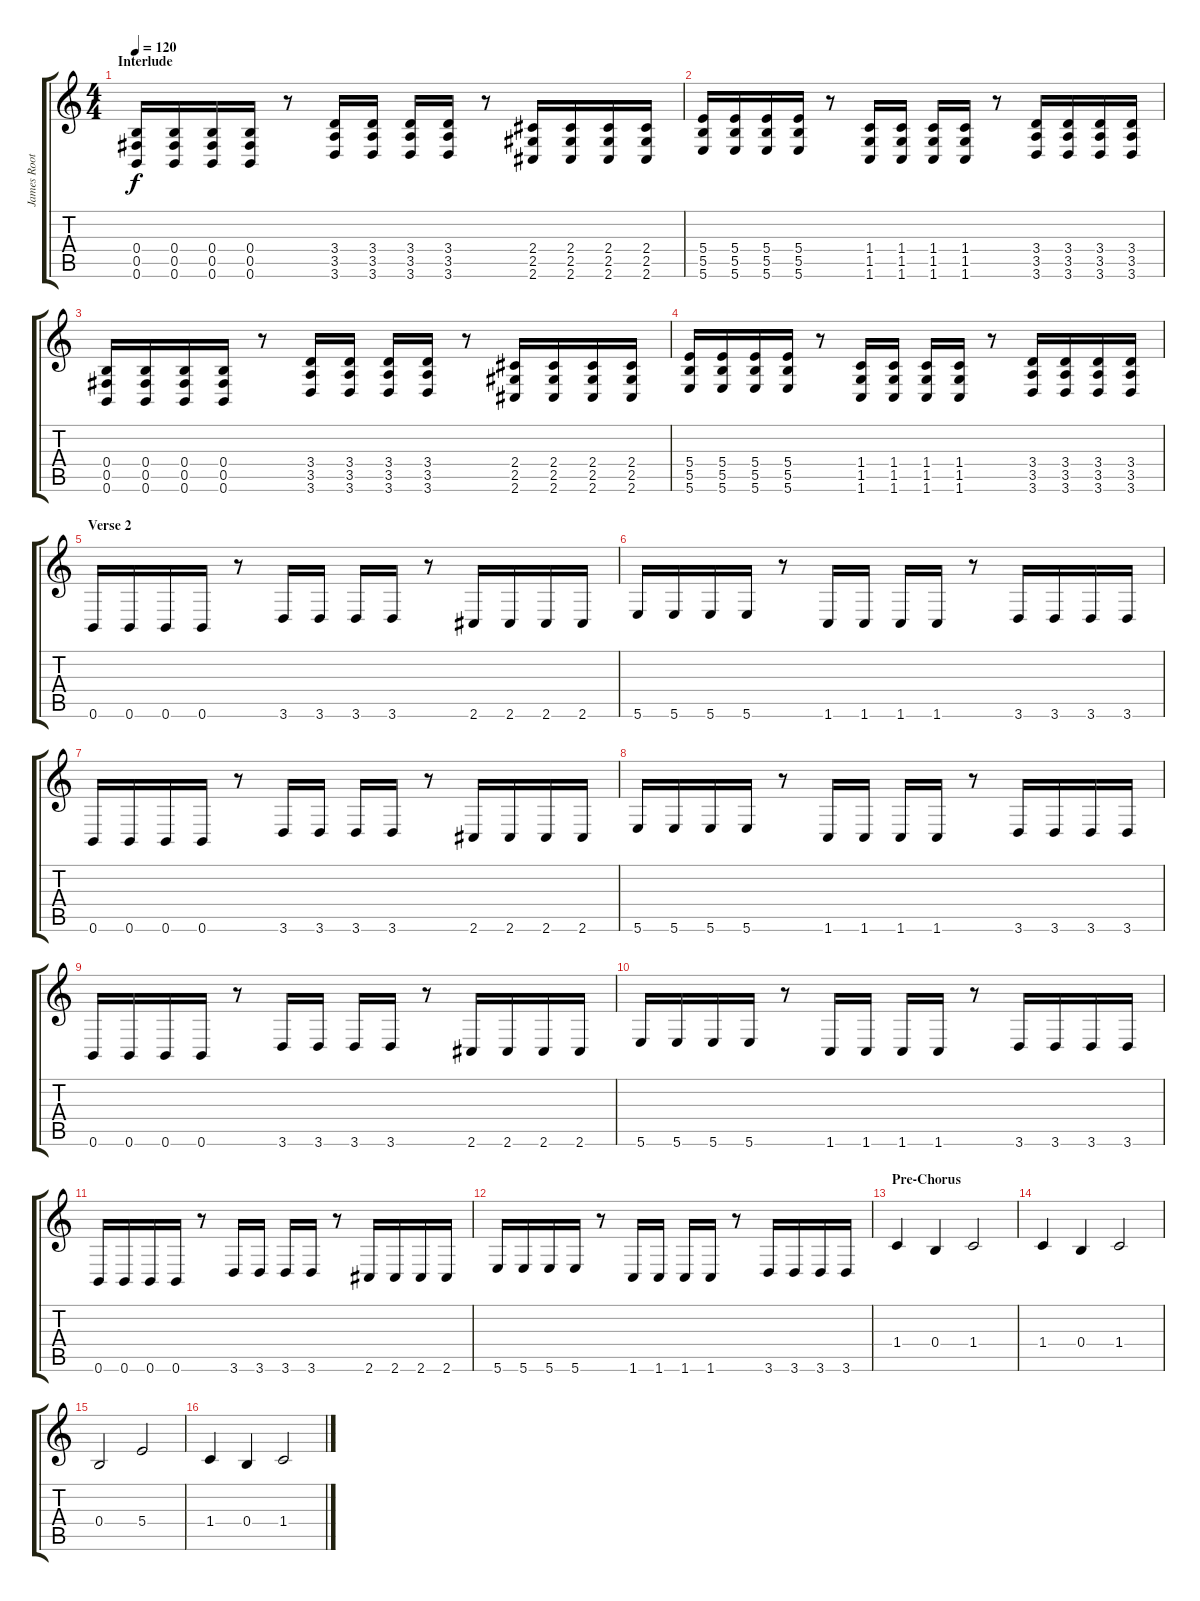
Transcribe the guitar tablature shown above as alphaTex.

\track ("James Root" "James Root") {instrument distortionguitar}
\staff {score tabs}
\tuning (Db4 Ab3 E3 B2 Gb2 B1) {hide}
\ts (4 4)
\section ("" "Interlude")
\tempo 120
\clef g2
\ks c
(0.4 0.5 0.6).16{dy f} (0.4 0.5 0.6).16 (0.4 0.5 0.6).16 (0.4 0.5 0.6).16 r.8 (3.4 3.5 3.6).16 (3.4 3.5 3.6).16 (3.4 3.5 3.6).16 (3.4 3.5 3.6).16 r.8 (2.4 2.5 2.6).16 (2.4 2.5 2.6).16 (2.4 2.5 2.6).16 (2.4 2.5 2.6).16 |
(5.4 5.5 5.6).16 (5.4 5.5 5.6).16 (5.4 5.5 5.6).16 (5.4 5.5 5.6).16 r.8 (1.4 1.5 1.6).16 (1.4 1.5 1.6).16 (1.4 1.5 1.6).16 (1.4 1.5 1.6).16 r.8 (3.4 3.5 3.6).16 (3.4 3.5 3.6).16 (3.4 3.5 3.6).16 (3.4 3.5 3.6).16 |
(0.4 0.5 0.6).16 (0.4 0.5 0.6).16 (0.4 0.5 0.6).16 (0.4 0.5 0.6).16 r.8 (3.4 3.5 3.6).16 (3.4 3.5 3.6).16 (3.4 3.5 3.6).16 (3.4 3.5 3.6).16 r.8 (2.4 2.5 2.6).16 (2.4 2.5 2.6).16 (2.4 2.5 2.6).16 (2.4 2.5 2.6).16 |
(5.4 5.5 5.6).16 (5.4 5.5 5.6).16 (5.4 5.5 5.6).16 (5.4 5.5 5.6).16 r.8 (1.4 1.5 1.6).16 (1.4 1.5 1.6).16 (1.4 1.5 1.6).16 (1.4 1.5 1.6).16 r.8 (3.4 3.5 3.6).16 (3.4 3.5 3.6).16 (3.4 3.5 3.6).16 (3.4 3.5 3.6).16 |
\section ("" "Verse 2")
0.6.16 0.6.16 0.6.16 0.6.16 r.8 3.6.16 3.6.16 3.6.16 3.6.16 r.8 2.6.16 2.6.16 2.6.16 2.6.16 |
5.6.16 5.6.16 5.6.16 5.6.16 r.8 1.6.16 1.6.16 1.6.16 1.6.16 r.8 3.6.16 3.6.16 3.6.16 3.6.16 |
0.6.16 0.6.16 0.6.16 0.6.16 r.8 3.6.16 3.6.16 3.6.16 3.6.16 r.8 2.6.16 2.6.16 2.6.16 2.6.16 |
5.6.16 5.6.16 5.6.16 5.6.16 r.8 1.6.16 1.6.16 1.6.16 1.6.16 r.8 3.6.16 3.6.16 3.6.16 3.6.16 |
0.6.16 0.6.16 0.6.16 0.6.16 r.8 3.6.16 3.6.16 3.6.16 3.6.16 r.8 2.6.16 2.6.16 2.6.16 2.6.16 |
5.6.16 5.6.16 5.6.16 5.6.16 r.8 1.6.16 1.6.16 1.6.16 1.6.16 r.8 3.6.16 3.6.16 3.6.16 3.6.16 |
0.6.16 0.6.16 0.6.16 0.6.16 r.8 3.6.16 3.6.16 3.6.16 3.6.16 r.8 2.6.16 2.6.16 2.6.16 2.6.16 |
5.6.16 5.6.16 5.6.16 5.6.16 r.8 1.6.16 1.6.16 1.6.16 1.6.16 r.8 3.6.16 3.6.16 3.6.16 3.6.16 |
\section ("" "Pre-Chorus")
1.4.4 0.4.4 1.4.2 |
1.4.4 0.4.4 1.4.2 |
0.4.2 5.4.2 |
1.4.4 0.4.4 1.4.2
